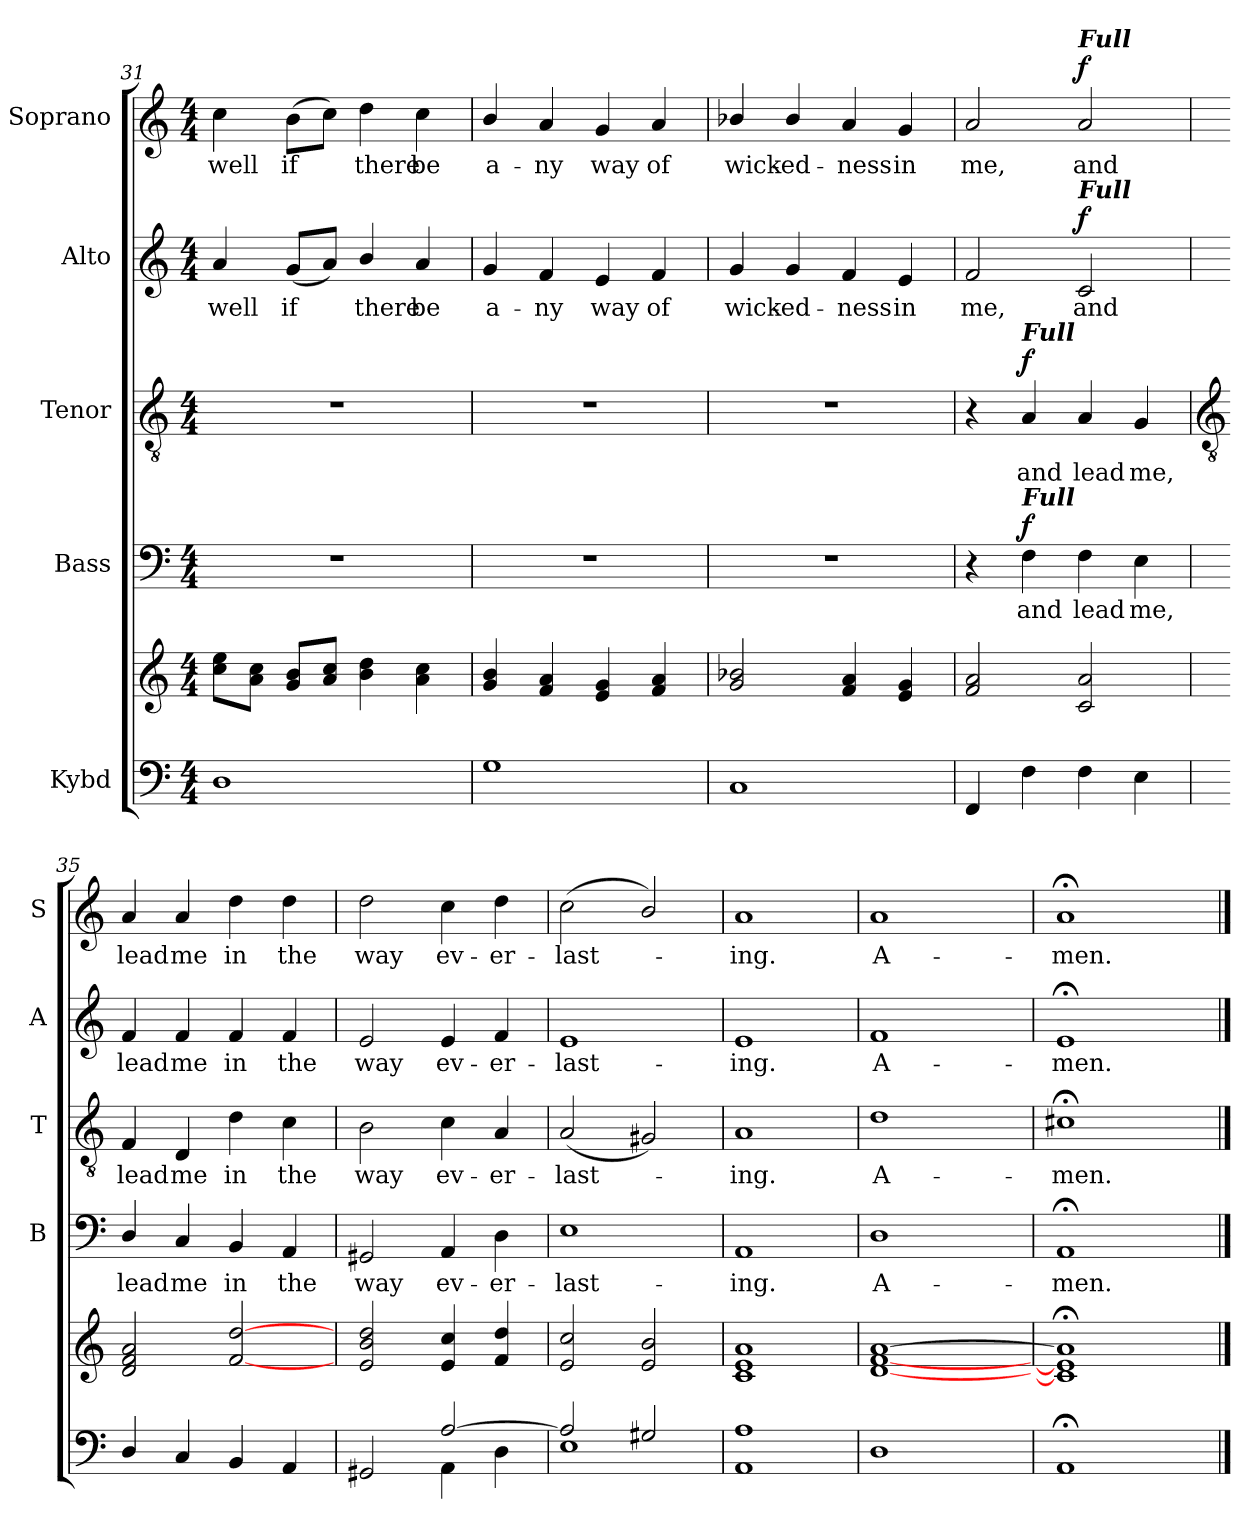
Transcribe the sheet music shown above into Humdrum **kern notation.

**kern	**kern	**kern	**text	**dynam	**kern	**text	**dynam	**kern	**text	**dynam	**kern	**text	**dynam
*part5	*part5	*part4	*part4	*part4	*part3	*part3	*part3	*part2	*part2	*part2	*part1	*part1	*part1
*staff6	*staff5	*staff4	*staff4	*staff4	*staff3	*staff3	*staff3	*staff2	*staff2	*staff2	*staff1	*staff1	*staff1
*I"Kybd	*	*I"Bass	*	*	*I"Tenor	*	*	*I"Alto	*	*	*I"Soprano	*	*
*	*	*I'B	*	*	*I'T	*	*	*I'A	*	*	*I'S	*	*
*clefF4	*clefG2	*clefF4	*	*	*clefGv2	*	*	*clefG2	*	*	*clefG2	*	*
*k[]	*k[]	*k[]	*	*	*k[]	*	*	*k[]	*	*	*k[]	*	*
*C:	*C:	*C:	*	*	*C:	*	*	*C:	*	*	*C:	*	*
*M4/4	*M4/4	*M4/4	*	*	*M4/4	*	*	*M4/4	*	*	*M4/4	*	*
=31	=31	=31	=31	=31	=31	=31	=31	=31	=31	=31	=31	=31	=31
!	!	!	!	!	!	!	!	!	!LO:LY:b	!	!	!LO:LY:b	!
1D	8cc 8eeL	1r	.	.	1r	.	.	4a	well	.	4cc	well	.
.	8a 8ccJ	.	.	.	.	.	.	.	.	.	.	.	.
!	!	!	!	!	!	!	!	!	!LO:LY:b	!	!	!LO:LY:b	!
.	8g 8bL	.	.	.	.	.	.	(<8gL	if	.	(>8bL	if	.
.	8a 8ccJ	.	.	.	.	.	.	8aJ)	.	.	8ccJ)	.	.
!	!	!	!	!	!	!	!	!	!LO:LY:b	!	!	!LO:LY:b	!
.	4b 4dd	.	.	.	.	.	.	4b/	there	.	4dd	there	.
!	!	!	!	!	!	!	!	!	!LO:LY:b	!	!	!LO:LY:b	!
.	4a 4cc	.	.	.	.	.	.	4a	be	.	4cc	be	.
=32	=32	=32	=32	=32	=32	=32	=32	=32	=32	=32	=32	=32	=32
!	!	!	!	!	!	!	!	!	!LO:LY:b	!	!	!LO:LY:b	!
1G	4g 4b	1r	.	.	1r	.	.	4g	a-	.	4b/	a-	.
!	!	!	!	!	!	!	!	!	!LO:LY:b	!	!	!LO:LY:b	!
.	4f 4a	.	.	.	.	.	.	4f	-ny	.	4a	-ny	.
!	!	!	!	!	!	!	!	!	!LO:LY:b	!	!	!LO:LY:b	!
.	4e 4g	.	.	.	.	.	.	4e	way	.	4g	way	.
!	!	!	!	!	!	!	!	!	!LO:LY:b	!	!	!LO:LY:b	!
.	4f 4a	.	.	.	.	.	.	4f	of	.	4a	of	.
=33	=33	=33	=33	=33	=33	=33	=33	=33	=33	=33	=33	=33	=33
!	!	!	!	!	!	!	!	!	!LO:LY:b	!	!	!LO:LY:b	!
1C	2g 2b-X	1r	.	.	1r	.	.	4g	wick-	.	4b-X/	wick-	.
!	!	!	!	!	!	!	!	!	!LO:LY:b	!	!	!LO:LY:b	!
.	.	.	.	.	.	.	.	4g	-ed-	.	4b-/	-ed-	.
!	!	!	!	!	!	!	!	!	!LO:LY:b	!	!	!LO:LY:b	!
.	4f 4a	.	.	.	.	.	.	4f	-ness	.	4a	-ness	.
!	!	!	!	!	!	!	!	!	!LO:LY:b	!	!	!LO:LY:b	!
.	4e 4g	.	.	.	.	.	.	4e	in	.	4g	in	.
=34	=34	=34	=34	=34	=34	=34	=34	=34	=34	=34	=34	=34	=34
!	!	!	!	!	!	!	!	!	!LO:LY:b	!	!	!LO:LY:b	!
4FF	2f 2a	4r	.	.	4r	.	.	2f	me,	.	2a	me,	.
!	!	!	!	!	!LO:TX:a:Bi:t=Full	!	!	!	!	!	!	!	!
!	!	!LO:TX:a:Bi:t=Full	!	!	!	!	!	!	!	!	!	!	!
!	!	!	!LO:LY:b	!LO:DY:b	!	!LO:LY:b	!LO:DY:b	!	!	!	!	!	!
4F	.	4F	and	f	4A	and	f	.	.	.	.	.	.
!	!	!	!	!	!	!	!	!	!	!	!LO:TX:a:Bi:t=Full	!	!
!	!	!	!	!	!	!	!	!LO:TX:a:Bi:t=Full	!	!	!	!	!
!	!	!	!LO:LY:b	!	!	!LO:LY:b	!	!	!LO:LY:b	!LO:DY:b	!	!LO:LY:b	!LO:DY:b
4F	2c 2a	4F	lead	.	4A	lead	.	2c	and	f	2a	and	f
!	!	!	!LO:LY:b	!	!	!LO:LY:b	!	!	!	!	!	!	!
4E	.	4E	me,	.	4G	me,	.	.	.	.	.	.	.
!!LO:LB:g=z
=35	=35	=35	=35	=35	=35	=35	=35	=35	=35	=35	=35	=35	=35
*	*	*	*	*	*clefGv2	*	*	*	*	*	*	*	*
*^	*	*	*	*	*	*	*	*	*	*	*	*	*
!	!	!	!	!LO:LY:b	!	!	!LO:LY:b	!	!	!LO:LY:b	!	!	!LO:LY:b	!
4D/	1ryy	2d 2f 2a	4D/	lead	.	4F	lead	.	4f	lead	.	4a	lead	.
!	!	!	!	!LO:LY:b	!	!	!LO:LY:b	!	!	!LO:LY:b	!	!	!LO:LY:b	!
4C/	.	.	4C	me	.	4D	me	.	4f	me	.	4a	me	.
!	!	!	!	!LO:LY:b	!	!	!LO:LY:b	!	!	!LO:LY:b	!	!	!LO:LY:b	!
4BB/	.	[2f [2dd	4BB	in	.	4d	in	.	4f	in	.	4dd	in	.
!	!	!	!	!LO:LY:b	!	!	!LO:LY:b	!	!	!LO:LY:b	!	!	!LO:LY:b	!
4AA/	.	.	4AA	the	.	4c	the	.	4f	the	.	4dd	the	.
=36	=36	=36	=36	=36	=36	=36	=36	=36	=36	=36	=36	=36	=36	=36
!	!	!	!	!LO:LY:b	!	!	!LO:LY:b	!	!	!LO:LY:b	!	!	!LO:LY:b	!
2GG#X/	2ryy	2e 2b 2dd	2GG#X	way	.	2B	way	.	2e	way	.	2dd	way	.
!	!	!	!	!LO:LY:b	!	!	!LO:LY:b	!	!	!LO:LY:b	!	!	!LO:LY:b	!
[2A/	4AA\	4e 4cc	4AA	ev-	.	4c	ev-	.	4e	ev-	.	4cc	ev-	.
!	!	!	!	!LO:LY:b	!	!	!LO:LY:b	!	!	!LO:LY:b	!	!	!LO:LY:b	!
.	4D\	4f 4dd	4D	-er-	.	4A	-er-	.	4f	-er-	.	4dd	-er-	.
=37	=37	=37	=37	=37	=37	=37	=37	=37	=37	=37	=37	=37	=37	=37
!	!	!	!	!LO:LY:b	!	!	!LO:LY:b	!	!	!LO:LY:b	!	!	!LO:LY:b	!
2A/]	1E\	2e 2cc	1E	-last-	.	(<2A	-last-	.	1e	-last-	.	(>2cc	-last-	.
2G#X/	.	2e 2b	.	.	.	2G#X)	.	.	.	.	.	2b/)	.	.
=38	=38	=38	=38	=38	=38	=38	=38	=38	=38	=38	=38	=38	=38	=38
!	!	!	!	!LO:LY:b	!	!	!LO:LY:b	!	!	!LO:LY:b	!	!	!LO:LY:b	!
1A/	1AA\	1c 1e 1a	1AA	-ing.	.	1A	ing.	.	1e	-ing.	.	1a	ing.	.
=39	=39	=39	=39	=39	=39	=39	=39	=39	=39	=39	=39	=39	=39	=39
!	!	!	!	!LO:LY:b	!	!	!LO:LY:b	!	!	!LO:LY:b	!	!	!LO:LY:b	!
1D/	2ryy	[1d [1f [1a	1D	A-	.	1d	A-	.	1f	A-	.	1a	A-	.
.	2ryy	.	.	.	.	.	.	.	.	.	.	.	.	.
=40	=40	=40	=40	=40	=40	=40	=40	=40	=40	=40	=40	=40	=40	=40
!	!	!	!	!LO:LY:b	!	!	!LO:LY:b	!	!	!LO:LY:b	!	!	!LO:LY:b	!
1AA;</	2ryy	1c#];< 1e];< 1a];<	1AA;<	-men.	.	1c#X;<	-men.	.	1e;<	-men.	.	1a;<	-men.	.
.	2ryy	.	.	.	.	.	.	.	.	.	.	.	.	.
*v	*v	*	*	*	*	*	*	*	*	*	*	*	*	*
==	==	==	==	==	==	==	==	==	==	==	==	==	==
*-	*-	*-	*-	*-	*-	*-	*-	*-	*-	*-	*-	*-	*-
